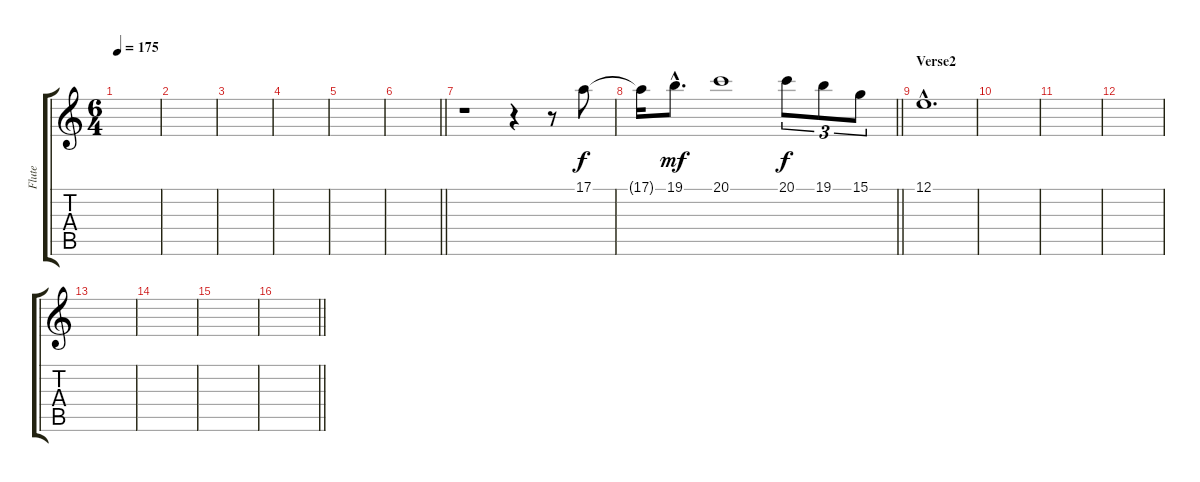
\track ("Flute" "Flute") {instrument flute}
\staff {score tabs}
\tuning (E4 B3 G3 D3 A2 E2) {hide}
\ts (6 4)
\tempo 175
\clef g2
\ks c
|
|
|
|
|
\barLineRight lightlight
|
r.1 r.4 r.8 17.1.8 |
\barLineRight lightlight
17.1{t}.16 19.1{hac}.8{d dy mf} 20.1.1 20.1.8{tu (3 2) dy f} 19.1.8{tu (3 2)} 15.1.8{tu (3 2)} |
\section ("" "Verse2")
12.1{hac}.1{d} |
|
|
|
|
|
|
\barLineRight lightlight
